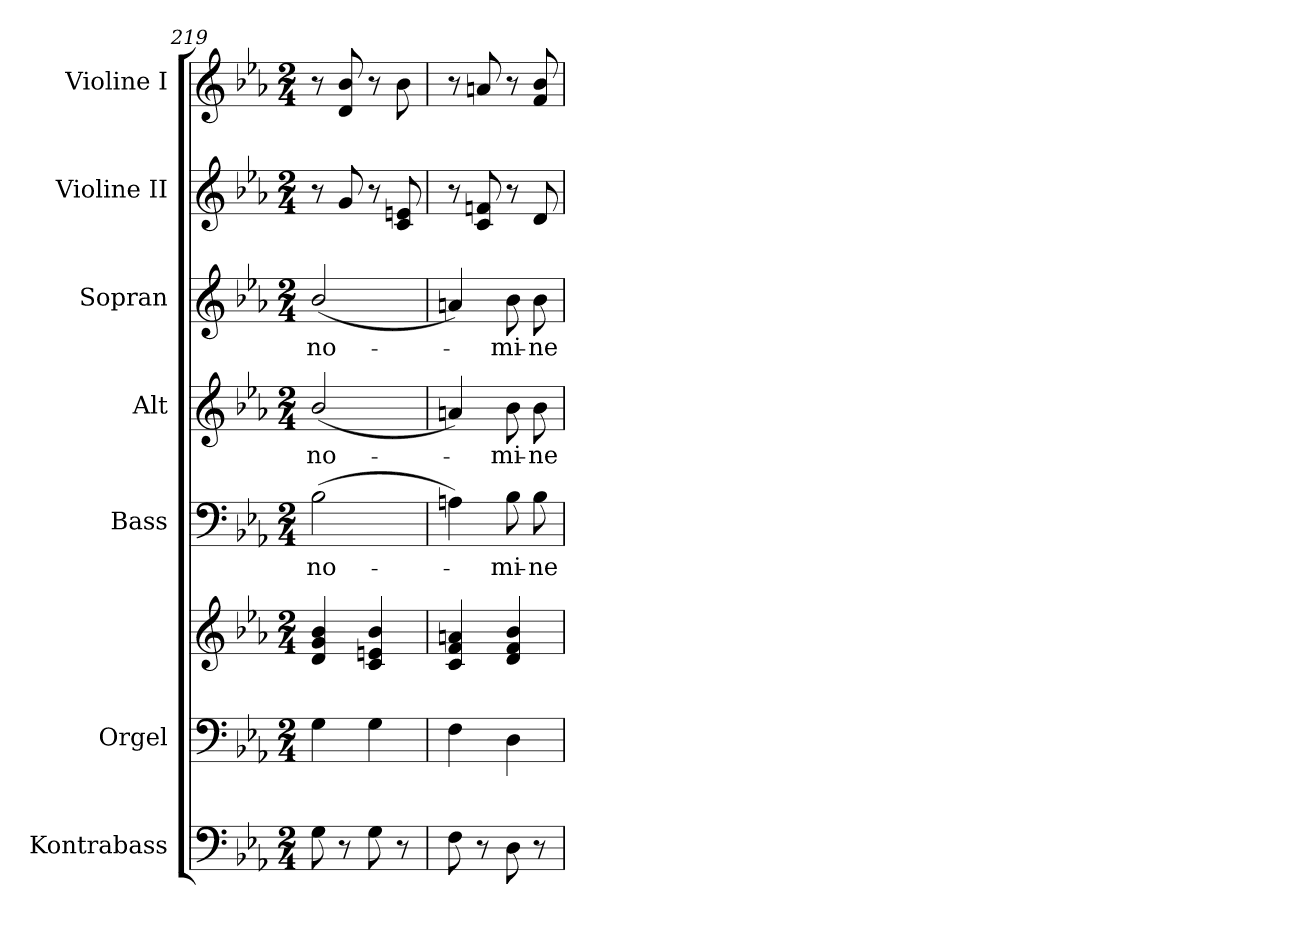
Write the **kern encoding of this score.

**kern	**kern	**kern	**kern	**text	**kern	**text	**kern	**text	**kern	**kern
*part7	*part6	*part6	*part5	*part5	*part4	*part4	*part3	*part3	*part2	*part1
*staff8	*staff7	*staff6	*staff5	*staff5	*staff4	*staff4	*staff3	*staff3	*staff2	*staff1
*I"Kontrabass	*I"Orgel	*	*I"Bass	*	*I"Alt	*	*I"Sopran	*	*I"Violine II	*I"Violine I
*I'Kb.	*I'Org.	*	*I'B	*	*I'A	*	*I'S	*	*I'Vl. II	*I'Vl. I
*clefF4	*clefF4	*clefG2	*clefF4	*	*clefG2	*	*clefG2	*	*clefG2	*clefG2
*ITrd7c12	*	*	*	*	*	*	*	*	*	*
*k[b-e-a-]	*k[b-e-a-]	*k[b-e-a-]	*k[b-e-a-]	*	*k[b-e-a-]	*	*k[b-e-a-]	*	*k[b-e-a-]	*k[b-e-a-]
*E-:	*E-:	*E-:	*E-:	*	*E-:	*	*E-:	*	*E-:	*E-:
*M2/4	*M2/4	*M2/4	*M2/4	*	*M2/4	*	*M2/4	*	*M2/4	*M2/4
=219	=219	=219	=219	=219	=219	=219	=219	=219	=219	=219
!	!	!	!	!LO:LY:b	!	!LO:LY:b	!	!LO:LY:b	!	!
8GG\	4G\	4d/ 4g/ 4b-/	(>2B-\	no-	(<2b-/	no-	(<2b-/	no-	8r	8r
8r	.	.	.	.	.	.	.	.	8g/	8d/ 8b-/
8GG\	4G\	4c/ 4en/ 4b-/	.	.	.	.	.	.	8r	8r
8r	.	.	.	.	.	.	.	.	8c/ 8en/	8b-\
=220	=220	=220	=220	=220	=220	=220	=220	=220	=220	=220
8FF\	4F\	4c/ 4f/ 4an/	4An\)	.	4an/)	.	4an/)	.	8r	8r
8r	.	.	.	.	.	.	.	.	8c/ 8fn/	8an/
!	!	!	!	!LO:LY:b	!	!LO:LY:b	!	!LO:LY:b	!	!
8DD\	4D\	4d/ 4f/ 4b-/	8B-\	-mi-	8b-\	-mi-	8b-\	-mi-	8r	8r
!	!	!	!	!LO:LY:b	!	!LO:LY:b	!	!LO:LY:b	!	!
8r	.	.	8B-\	-ne	8b-\	-ne	8b-\	-ne	8d/	8f/ 8b-/
=	=	=	=	=	=	=	=	=	=	=
*-	*-	*-	*-	*-	*-	*-	*-	*-	*-	*-
